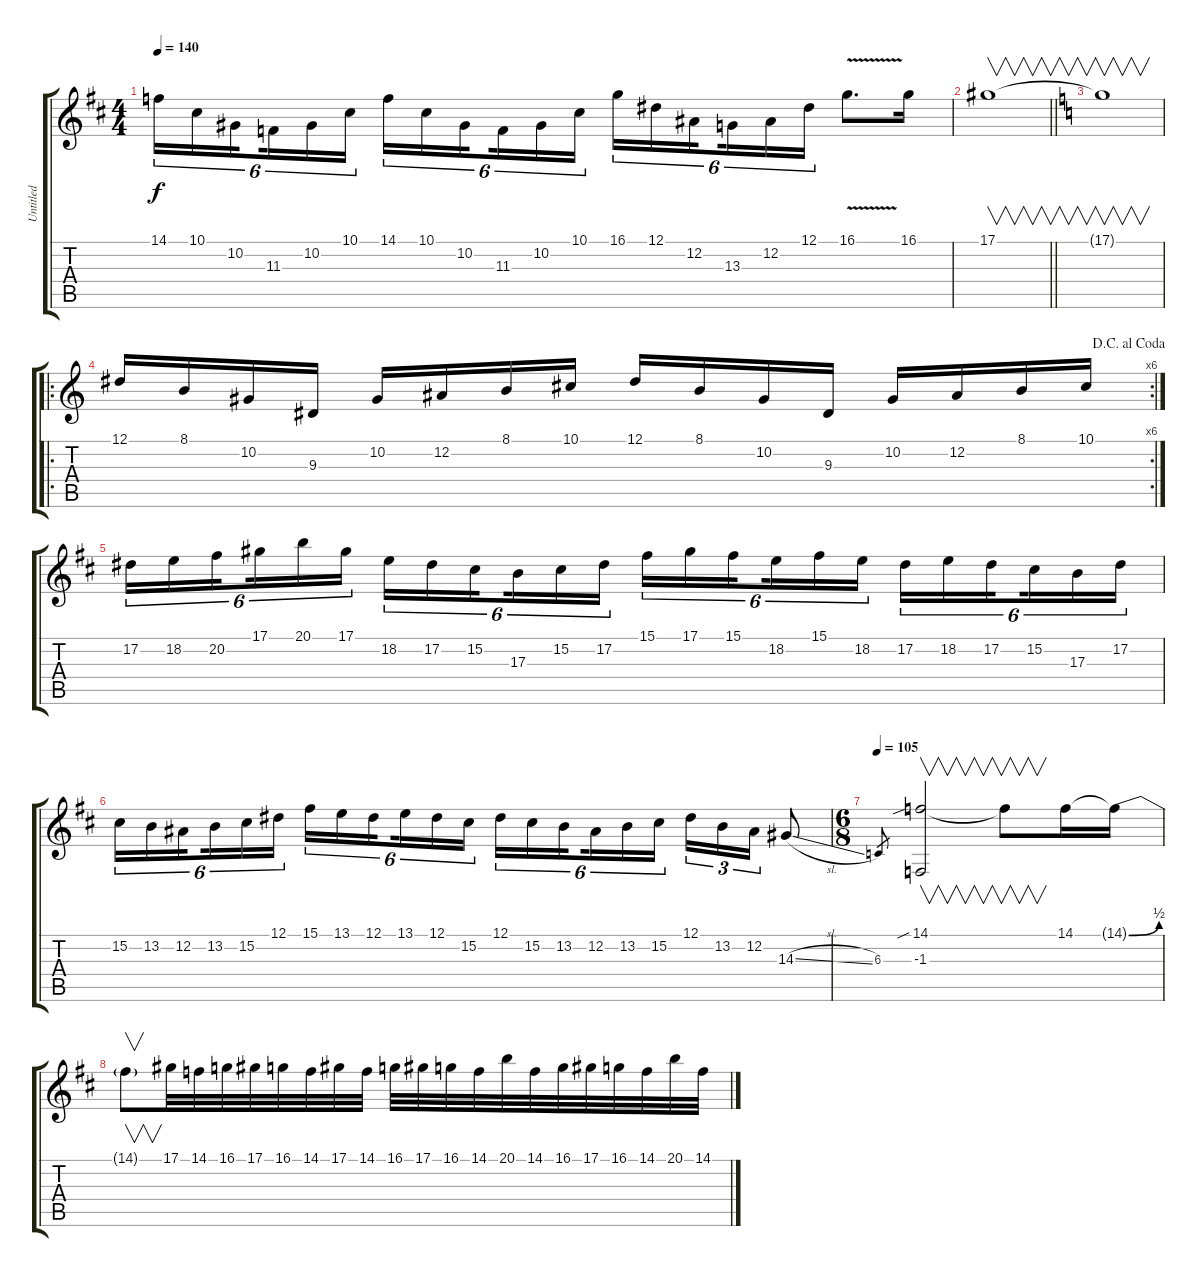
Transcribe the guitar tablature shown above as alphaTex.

\track ("Untitled" "Untitled") {instrument lead2sawtooth}
\staff {score tabs}
\tuning (Eb4 Bb3 Gb3 Db3 Ab2 Eb2) {hide}
\ts (4 4)
\tempo 140
\clef g2
\ks d
14.1.16{tu (6 4) dy f} 10.1.16{tu (6 4)} 10.2.16{tu (6 4) beam splitsecondary} 11.3.16{tu (6 4)} 10.2.16{tu (6 4)} 10.1.16{tu (6 4)} 14.1.16{tu (6 4)} 10.1.16{tu (6 4)} 10.2.16{tu (6 4) beam splitsecondary} 11.3.16{tu (6 4)} 10.2.16{tu (6 4)} 10.1.16{tu (6 4)} 16.1.16{tu (6 4)} 12.1.16{tu (6 4)} 12.2.16{tu (6 4) beam splitsecondary} 13.3.16{tu (6 4)} 12.2.16{tu (6 4)} 12.1.16{tu (6 4)} 16.1{v}.8{d} 16.1.16 |
\barLineRight lightlight
17.1.1{v} |
\ks c
17.1{t}.1{v} |
\ro
\rc 6
\jump dacapoalcoda
12.1.16 8.1.16 10.2.16 9.3.16 10.2.16 12.2.16 8.1.16 10.1.16 12.1.16 8.1.16 10.2.16 9.3.16 10.2.16 12.2.16 8.1.16 10.1.16 |
\ks d
17.2.16{tu (6 4)} 18.2.16{tu (6 4)} 20.2.16{tu (6 4) beam splitsecondary} 17.1.16{tu (6 4)} 20.1.16{tu (6 4)} 17.1.16{tu (6 4)} 18.2.16{tu (6 4)} 17.2.16{tu (6 4)} 15.2.16{tu (6 4) beam splitsecondary} 17.3.16{tu (6 4)} 15.2.16{tu (6 4)} 17.2.16{tu (6 4)} 15.1.16{tu (6 4)} 17.1.16{tu (6 4)} 15.1.16{tu (6 4) beam splitsecondary} 18.2.16{tu (6 4)} 15.1.16{tu (6 4)} 18.2.16{tu (6 4)} 17.2.16{tu (6 4)} 18.2.16{tu (6 4)} 17.2.16{tu (6 4) beam splitsecondary} 15.2.16{tu (6 4)} 17.3.16{tu (6 4)} 17.2.16{tu (6 4)} |
15.2.16{tu (6 4)} 13.2.16{tu (6 4)} 12.2.16{tu (6 4) beam splitsecondary} 13.2.16{tu (6 4)} 15.2.16{tu (6 4)} 12.1.16{tu (6 4)} 15.1.16{tu (6 4)} 13.1.16{tu (6 4)} 12.1.16{tu (6 4) beam splitsecondary} 13.1.16{tu (6 4)} 12.1.16{tu (6 4)} 15.2.16{tu (6 4)} 12.1.16{tu (6 4)} 15.2.16{tu (6 4)} 13.2.16{tu (6 4) beam splitsecondary} 12.2.16{tu (6 4)} 13.2.16{tu (6 4)} 15.2.16{tu (6 4)} 12.1.16{tu (3 2)} 13.2.16{tu (3 2)} 12.2.16{tu (3 2)} 14.3{sl}.8 |
\ts (6 8)
\tempo 105
6.3.8{gr} (14.1{sib} -1.3).2{v} 14.1{t}.8{v} 14.1.16 14.1{be (bend 0 0 60 2) t}.16 |
14.1{t}.8{v} 17.1.32 14.1.32 16.1.32 17.1.32 16.1.32 14.1.32 17.1.32 14.1.32 16.1.32 17.1.32 16.1.32 14.1.32 20.1.32 14.1.32 16.1.32 17.1.32 16.1.32 14.1.32 20.1.32 14.1.32
